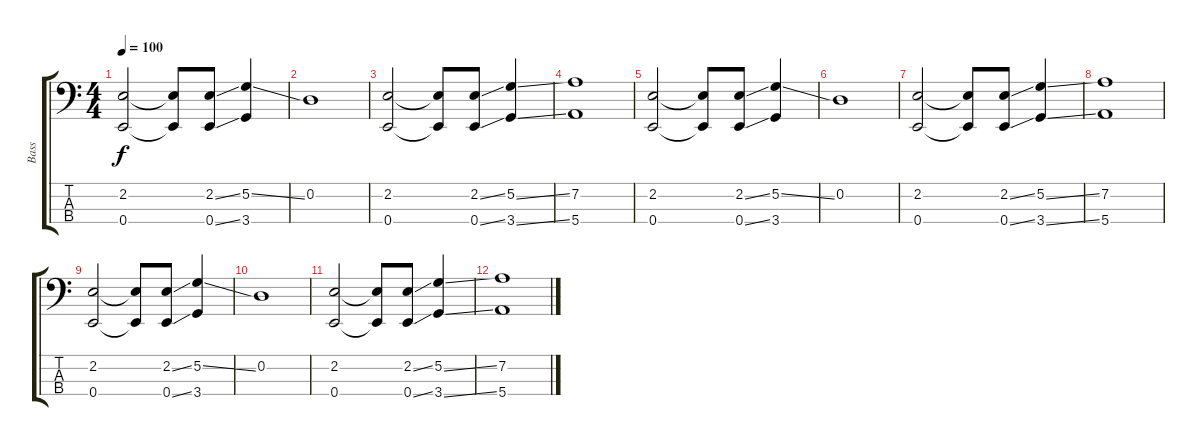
\track ("Bass" "Bass") {instrument electricbassfinger}
\staff {score tabs}
\tuning (G2 D2 A1 E1) {hide}
\ts (4 4)
\tempo 100
\clef f4
\ks c
(2.2 0.4).2{dy f} (2.2{t} 0.4{t}).8 (2.2{ss} 0.4{ss}).8 (5.2{ss} 3.4).4 |
0.2.1 |
(2.2 0.4).2 (2.2{t} 0.4{t}).8 (2.2{ss} 0.4{ss}).8 (5.2{ss} 3.4{ss}).4 |
(7.2 5.4).1 |
(2.2 0.4).2 (2.2{t} 0.4{t}).8 (2.2{ss} 0.4{ss}).8 (5.2{ss} 3.4).4 |
0.2.1 |
(2.2 0.4).2 (2.2{t} 0.4{t}).8 (2.2{ss} 0.4{ss}).8 (5.2{ss} 3.4{ss}).4 |
(7.2 5.4).1 |
(2.2 0.4).2 (2.2{t} 0.4{t}).8 (2.2{ss} 0.4{ss}).8 (5.2{ss} 3.4).4 |
0.2.1 |
(2.2 0.4).2 (2.2{t} 0.4{t}).8 (2.2{ss} 0.4{ss}).8 (5.2{ss} 3.4{ss}).4 |
(7.2 5.4).1
